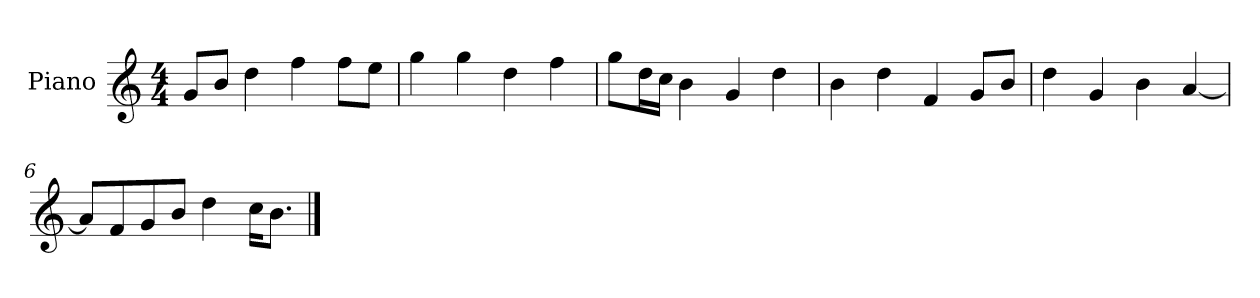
**kern
*part1
*staff1
*I"Piano
*I'P-no
*clefG2
*k[]
*M4/4
*MM90
=1
8g/L
8b/J
4dd\
4ff\
8ff\L
8ee\J
=2
4gg\
4gg\
4dd\
4ff\
=3
8gg\L
16dd\L
16cc\JJ
4b\
4g/
4dd\
=4
4b\
4dd\
4f/
8g/L
8b/J
=5
4dd\
4g/
4b\
[4a/
=6
8a/L]
8f/
8g/
8b/J
4dd\
16cc\KL
8.b\J
==
*-
